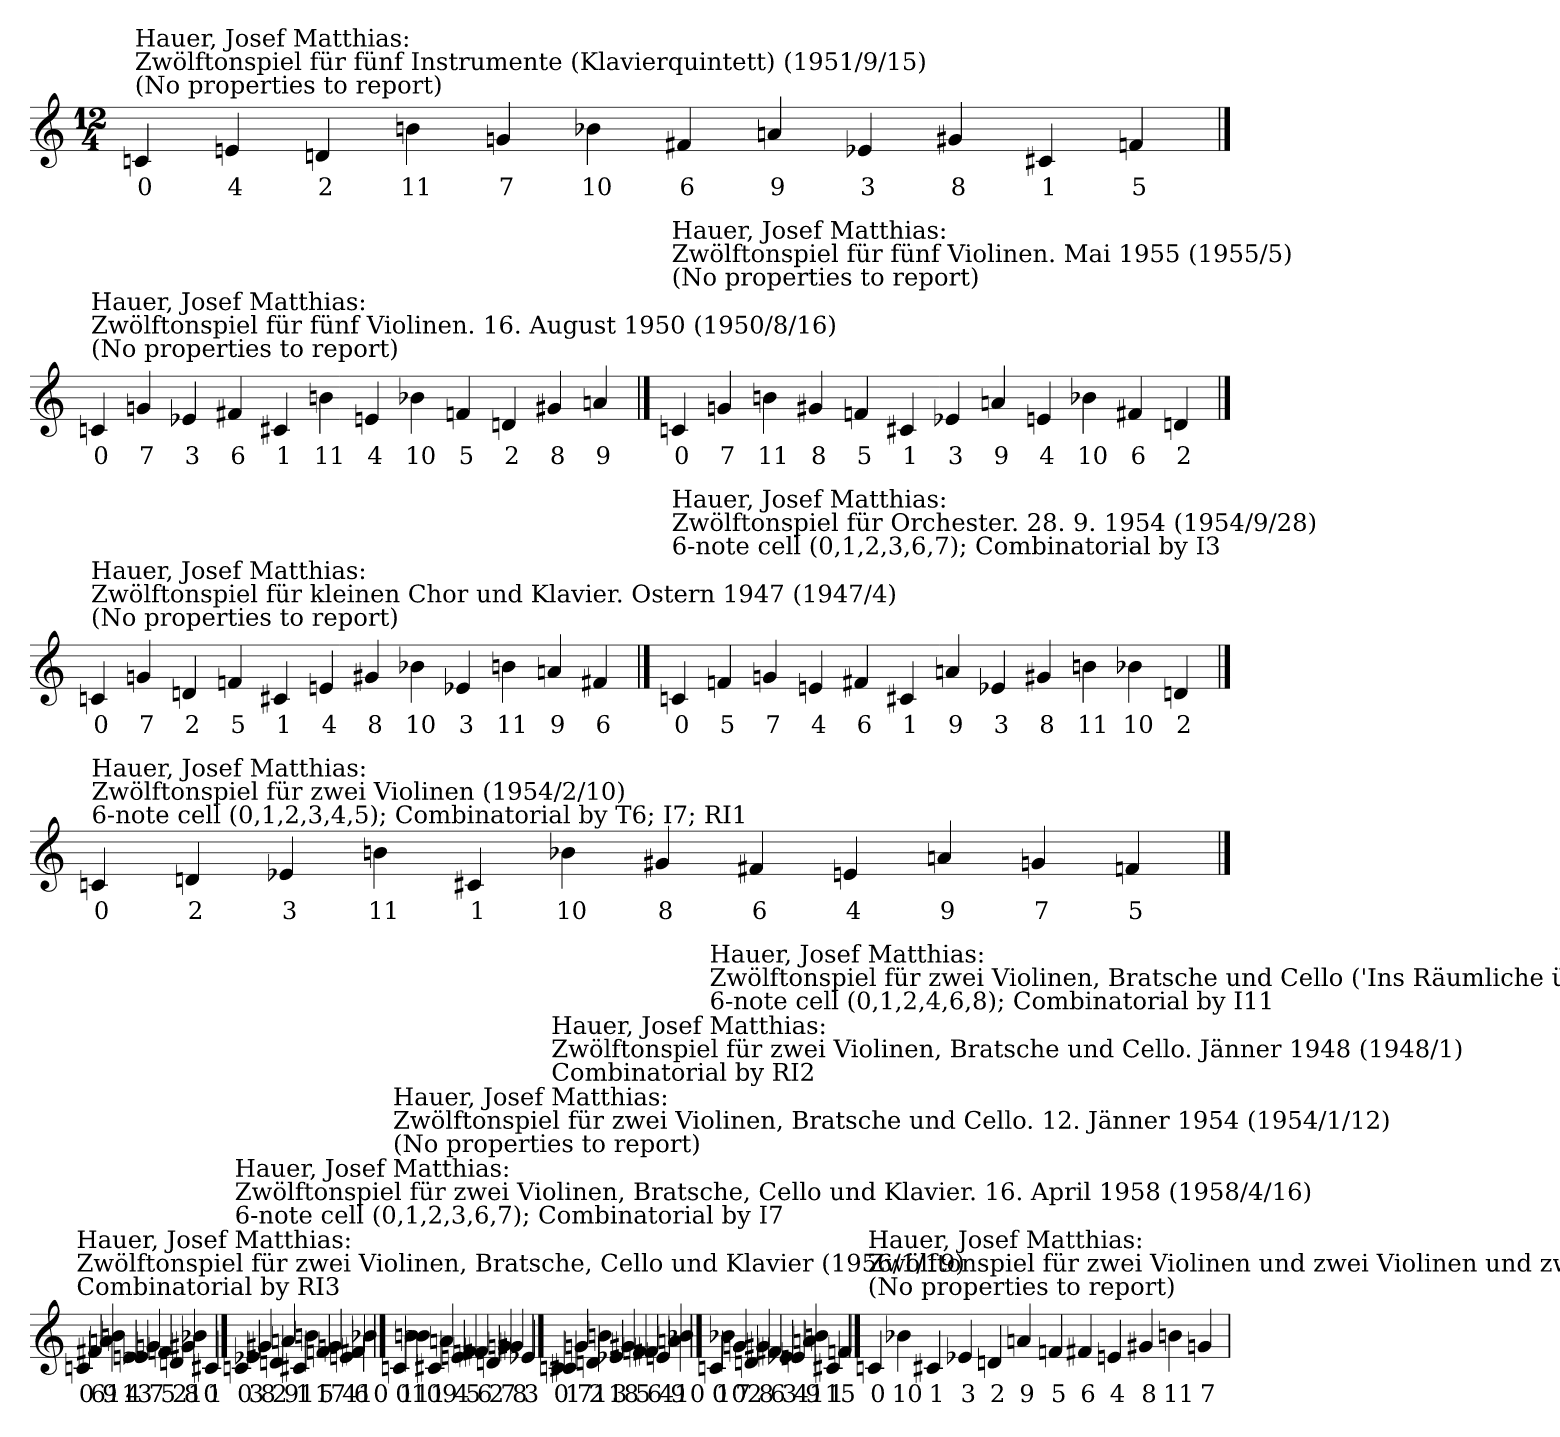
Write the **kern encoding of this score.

**kern	**text
*part1	*part1
*staff1	*staff1
!!LO:LB:g=z
*M12/4	*
==613	==613
!LO:TX:t=Hauer, Josef Matthias&colon; \nZwölftonspiel für fünf Instrumente (Klavierquintett) (1951/9/15)\n(No properties to report)	!
4cn	0
4en	4
4dn	2
4bn	11
4gn	7
4b-X	10
4f#X	6
4an	9
4e-X	3
4g#X	8
4c#X	1
4fn	5
!!LO:LB:g=z
==614	==614
!LO:TX:t=Hauer, Josef Matthias&colon; \nZwölftonspiel für fünf Violinen. 16. August 1950 (1950/8/16)\n(No properties to report)	!
4cn	0
4gn	7
4e-X	3
4f#X	6
4c#X	1
4bn	11
4en	4
4b-X	10
4fn	5
4dn	2
4g#X	8
4an	9
!!LO:LB:g=z
==615	==615
!LO:TX:t=Hauer, Josef Matthias&colon; \nZwölftonspiel für fünf Violinen. Mai 1955 (1955/5)\n(No properties to report)	!
4cn	0
4gn	7
4bn	11
4g#X	8
4fn	5
4c#X	1
4e-X	3
4an	9
4en	4
4b-X	10
4f#X	6
4dn	2
!!LO:LB:g=z
==616	==616
!LO:TX:t=Hauer, Josef Matthias&colon; \nZwölftonspiel für kleinen Chor und Klavier. Ostern 1947 (1947/4)\n(No properties to report)	!
4cn	0
4gn	7
4dn	2
4fn	5
4c#X	1
4en	4
4g#X	8
4b-X	10
4e-X	3
4bn	11
4an	9
4f#X	6
!!LO:LB:g=z
==617	==617
!LO:TX:t=Hauer, Josef Matthias&colon; \nZwölftonspiel für Orchester. 28. 9. 1954 (1954/9/28)\n6-note cell (0,1,2,3,6,7); Combinatorial by I3	!
4cn	0
4fn	5
4gn	7
4en	4
4f#X	6
4c#X	1
4an	9
4e-X	3
4g#X	8
4bn	11
4b-X	10
4dn	2
!!LO:LB:g=z
==618	==618
!LO:TX:t=Hauer, Josef Matthias&colon; \nZwölftonspiel für zwei Violinen (1954/2/10)\n6-note cell (0,1,2,3,4,5); Combinatorial by T6; I7; RI1	!
4cn	0
4dn	2
4e-X	3
4bn	11
4c#X	1
4b-X	10
4g#X	8
4f#X	6
4en	4
4an	9
4gn	7
4fn	5
!!LO:LB:g=z
==619	==619
!LO:TX:t=Hauer, Josef Matthias&colon; \nZwölftonspiel für zwei Violinen, Bratsche, Cello und Klavier (1956/1/19)\nCombinatorial by RI3	!
4cn	0
4f#X	6
4an	9
4bn	11
4en	4
4e-X	3
4gn	7
4fn	5
4dn	2
4g#X	8
4b-X	10
4c#X	1
!!LO:LB:g=z
==620	==620
!LO:TX:t=Hauer, Josef Matthias&colon; \nZwölftonspiel für zwei Violinen, Bratsche, Cello und Klavier. 16. April 1958 (1958/4/16)\n6-note cell (0,1,2,3,6,7); Combinatorial by I7	!
4cn	0
4e-X	3
4g#X	8
4dn	2
4an	9
4c#X	1
4bn	11
4fn	5
4gn	7
4en	4
4f#X	6
4b-X	10
!!LO:LB:g=z
==621	==621
!LO:TX:t=Hauer, Josef Matthias&colon; \nZwölftonspiel für zwei Violinen, Bratsche und Cello. 12. Jänner 1954 (1954/1/12)\n(No properties to report)	!
4cn	0
4bn	11
4b-X	10
4c#X	1
4an	9
4en	4
4fn	5
4f#X	6
4dn	2
4gn	7
4g#X	8
4e-X	3
!!LO:LB:g=z
==622	==622
!LO:TX:t=Hauer, Josef Matthias&colon; \nZwölftonspiel für zwei Violinen, Bratsche und Cello. Jänner 1948 (1948/1)\nCombinatorial by RI2	!
4cn	0
4c#X	1
4gn	7
4dn	2
4bn	11
4e-X	3
4g#X	8
4fn	5
4f#X	6
4en	4
4an	9
4b-X	10
!!LO:LB:g=z
==623	==623
!LO:TX:t=Hauer, Josef Matthias&colon; \nZwölftonspiel für zwei Violinen, Bratsche und Cello ('Ins Räumliche übertragen'). 3.  ... (1953/9/3)\n6-note cell (0,1,2,4,6,8); Combinatorial by I11	!
4cn	0
4b-X	10
4gn	7
4dn	2
4g#X	8
4f#X	6
4e-X	3
4en	4
4an	9
4bn	11
4c#X	1
4fn	5
!!LO:LB:g=z
==624	==624
!LO:TX:t=Hauer, Josef Matthias&colon; \nZwölftonspiel für zwei Violinen und zwei Violinen und zwei Bratschen. 11. Oktober 195 ... (1956/10/11)\n(No properties to report)	!
4cn	0
4b-X	10
4c#X	1
4e-X	3
4dn	2
4an	9
4fn	5
4f#X	6
4en	4
4g#X	8
4bn	11
4gn	7
=	=
*-	*-
